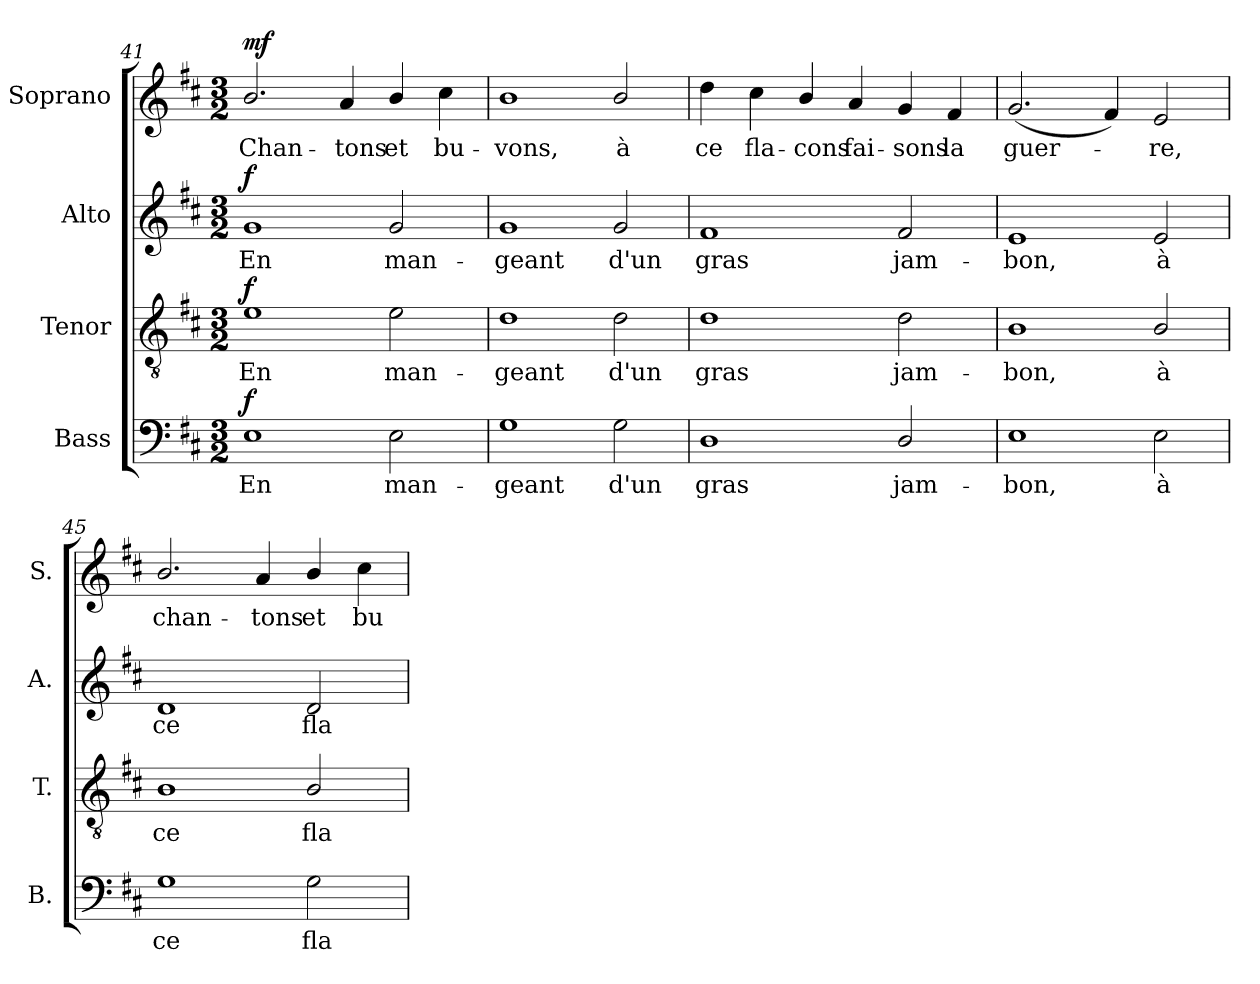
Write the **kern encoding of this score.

**kern	**text	**dynam	**kern	**text	**dynam	**kern	**text	**dynam	**kern	**text	**dynam
*part4	*part4	*part4	*part3	*part3	*part3	*part2	*part2	*part2	*part1	*part1	*part1
*staff4	*staff4	*staff4	*staff3	*staff3	*staff3	*staff2	*staff2	*staff2	*staff1	*staff1	*staff1
*I"Bass	*	*	*I"Tenor	*	*	*I"Alto	*	*	*I"Soprano	*	*
*I'B.	*	*	*I'T.	*	*	*I'A.	*	*	*I'S.	*	*
*clefF4	*	*	*clefGv2	*	*	*clefG2	*	*	*clefG2	*	*
*	*	*	*ITrd7c12	*	*	*	*	*	*	*	*
*k[f#c#]	*	*	*k[f#c#]	*	*	*k[f#c#]	*	*	*k[f#c#]	*	*
*D:	*	*	*D:	*	*	*D:	*	*	*D:	*	*
*M3/2	*	*	*M3/2	*	*	*M3/2	*	*	*M3/2	*	*
=41	=41	=41	=41	=41	=41	=41	=41	=41	=41	=41	=41
!	!LO:LY:b:color=#000000	!	!	!	!	!	!	!	!	!	!
!	!	!	!	!LO:LY:b:color=#000000	!	!	!	!	!	!	!
!	!	!	!	!	!	!	!LO:LY:b:color=#000000	!	!	!	!
!	!	!	!	!	!	!	!	!	!	!LO:LY:b:color=#000000	!
1Ei	En	f	1Ei	En	f	1gi	En	f	2.bi/	Chan-	mf
!	!	!	!	!	!	!	!	!	!	!LO:LY:b:color=#000000	!
.	.	.	.	.	.	.	.	.	4ai/	-tons	.
!	!LO:LY:b:color=#000000	!	!	!	!	!	!	!	!	!	!
!	!	!	!	!LO:LY:b:color=#000000	!	!	!	!	!	!	!
!	!	!	!	!	!	!	!LO:LY:b:color=#000000	!	!	!	!
!	!	!	!	!	!	!	!	!	!	!LO:LY:b:color=#000000	!
2Ei\	man-	.	2Ei\	man-	.	2gi/	man-	.	4bi/	et	.
!	!	!	!	!	!	!	!	!	!	!LO:LY:b:color=#000000	!
.	.	.	.	.	.	.	.	.	4cc#i\	bu-	.
=42	=42	=42	=42	=42	=42	=42	=42	=42	=42	=42	=42
!	!LO:LY:b:color=#000000	!	!	!	!	!	!	!	!	!	!
!	!	!	!	!LO:LY:b:color=#000000	!	!	!	!	!	!	!
!	!	!	!	!	!	!	!LO:LY:b:color=#000000	!	!	!	!
!	!	!	!	!	!	!	!	!	!	!LO:LY:b:color=#000000	!
1Gi	-geant	.	1Di	-geant	.	1gi	-geant	.	1bi	-vons,	.
!	!LO:LY:b:color=#000000	!	!	!	!	!	!	!	!	!	!
!	!	!	!	!LO:LY:b:color=#000000	!	!	!	!	!	!	!
!	!	!	!	!	!	!	!LO:LY:b:color=#000000	!	!	!	!
!	!	!	!	!	!	!	!	!	!	!LO:LY:b:color=#000000	!
2Gi\	d'un	.	2Di\	d'un	.	2gi/	d'un	.	2bi/	à	.
!!LO:LB:g=z
=43	=43	=43	=43	=43	=43	=43	=43	=43	=43	=43	=43
!	!LO:LY:b:color=#000000	!	!	!	!	!	!	!	!	!	!
!	!	!	!	!LO:LY:b:color=#000000	!	!	!	!	!	!	!
!	!	!	!	!	!	!	!LO:LY:b:color=#000000	!	!	!	!
!	!	!	!	!	!	!	!	!	!	!LO:LY:b:color=#000000	!
1Di	gras	.	1Di	gras	.	1f#i	gras	.	4ddi\	ce	.
!	!	!	!	!	!	!	!	!	!	!LO:LY:b:color=#000000	!
.	.	.	.	.	.	.	.	.	4cc#i\	fla-	.
!	!	!	!	!	!	!	!	!	!	!LO:LY:b:color=#000000	!
.	.	.	.	.	.	.	.	.	4bi/	-cons	.
!	!	!	!	!	!	!	!	!	!	!LO:LY:b:color=#000000	!
.	.	.	.	.	.	.	.	.	4ai/	fai-	.
!	!LO:LY:b:color=#000000	!	!	!	!	!	!	!	!	!	!
!	!	!	!	!LO:LY:b:color=#000000	!	!	!	!	!	!	!
!	!	!	!	!	!	!	!LO:LY:b:color=#000000	!	!	!	!
!	!	!	!	!	!	!	!	!	!	!LO:LY:b:color=#000000	!
2Di/	jam-	.	2Di\	jam-	.	2f#i/	jam-	.	4gi/	-sons	.
!	!	!	!	!	!	!	!	!	!	!LO:LY:b:color=#000000	!
.	.	.	.	.	.	.	.	.	4f#i/	la	.
=44	=44	=44	=44	=44	=44	=44	=44	=44	=44	=44	=44
!	!LO:LY:b:color=#000000	!	!	!	!	!	!	!	!	!	!
!	!	!	!	!LO:LY:b:color=#000000	!	!	!	!	!	!	!
!	!	!	!	!	!	!	!LO:LY:b:color=#000000	!	!	!	!
!	!	!	!	!	!	!	!	!	!	!LO:LY:b:color=#000000	!
1Ei	-bon,	.	1BBi	-bon,	.	1ei	-bon,	.	(2.gi/	guer-	.
.	.	.	.	.	.	.	.	.	4f#i/)	.	.
!	!LO:LY:b:color=#000000	!	!	!	!	!	!	!	!	!	!
!	!	!	!	!LO:LY:b:color=#000000	!	!	!	!	!	!	!
!	!	!	!	!	!	!	!LO:LY:b:color=#000000	!	!	!	!
!	!	!	!	!	!	!	!	!	!	!LO:LY:b:color=#000000	!
2Ei\	à	.	2BBi/	à	.	2ei/	à	.	2ei/	-re,	.
=45	=45	=45	=45	=45	=45	=45	=45	=45	=45	=45	=45
!	!LO:LY:b:color=#000000	!	!	!	!	!	!	!	!	!	!
!	!	!	!	!LO:LY:b:color=#000000	!	!	!	!	!	!	!
!	!	!	!	!	!	!	!LO:LY:b:color=#000000	!	!	!	!
!	!	!	!	!	!	!	!	!	!	!LO:LY:b:color=#000000	!
1Gi	ce	.	1BBi	ce	.	1di	ce	.	2.bi/	chan-	.
!	!	!	!	!	!	!	!	!	!	!LO:LY:b:color=#000000	!
.	.	.	.	.	.	.	.	.	4ai/	-tons	.
!	!LO:LY:b:color=#000000	!	!	!	!	!	!	!	!	!	!
!	!	!	!	!LO:LY:b:color=#000000	!	!	!	!	!	!	!
!	!	!	!	!	!	!	!LO:LY:b:color=#000000	!	!	!	!
!	!	!	!	!	!	!	!	!	!	!LO:LY:b:color=#000000	!
2Gi\	fla-	.	2BBi/	fla-	.	2di/	fla-	.	4bi/	et	.
!	!	!	!	!	!	!	!	!	!	!LO:LY:b:color=#000000	!
.	.	.	.	.	.	.	.	.	4cc#i\	bu-	.
=	=	=	=	=	=	=	=	=	=	=	=
*-	*-	*-	*-	*-	*-	*-	*-	*-	*-	*-	*-
